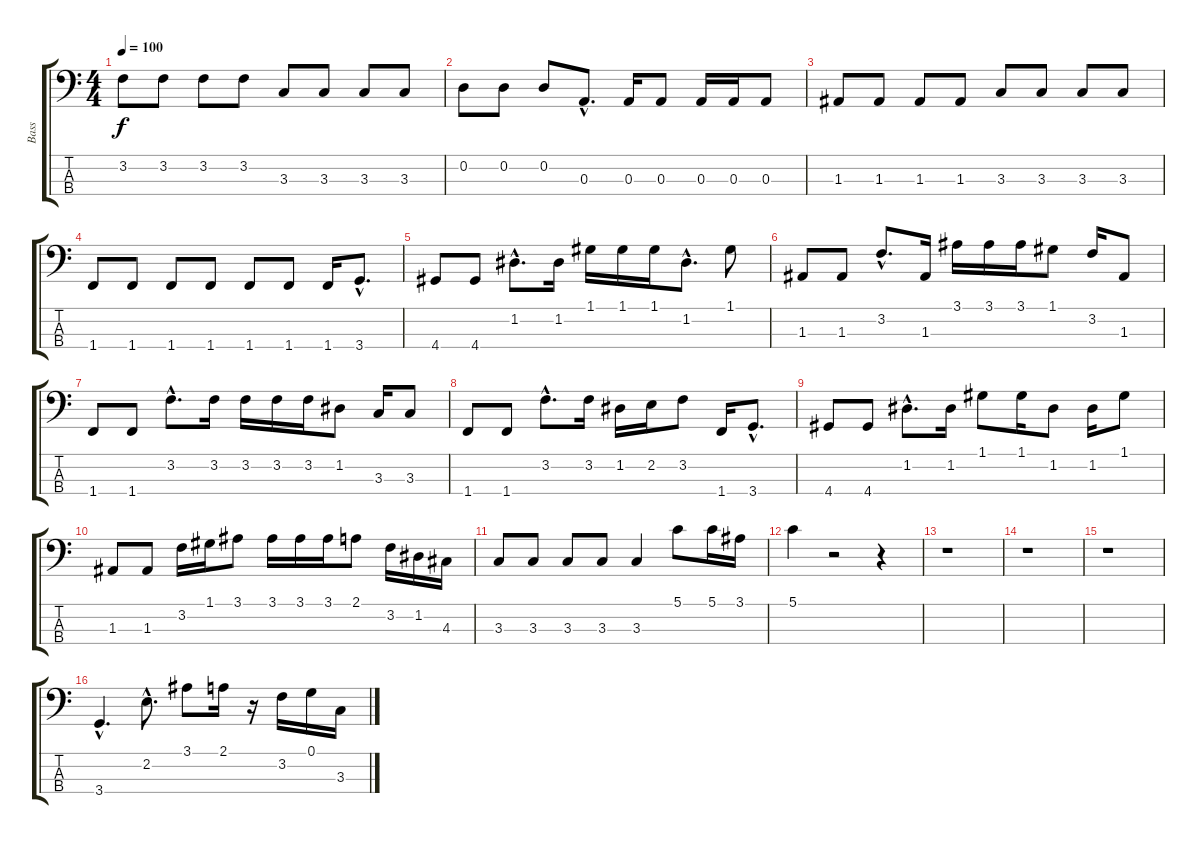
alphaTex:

\track ("Bass" "Bass") {instrument electricbassfinger}
\staff {score tabs}
\tuning (G2 D2 A1 E1) {hide}
\ts (4 4)
\tempo 100
\clef f4
\ks c
3.2.8{dy f} 3.2.8 3.2.8 3.2.8 3.3.8 3.3.8 3.3.8 3.3.8 |
0.2.8 0.2.8 0.2.8 0.3{hac}.8{d} 0.3.16 0.3.8 0.3.16 0.3.16 0.3.8 |
1.3.8 1.3.8 1.3.8 1.3.8 3.3.8 3.3.8 3.3.8 3.3.8 |
1.4.8 1.4.8 1.4.8 1.4.8 1.4.8 1.4.8 1.4.16 3.4{hac}.8{d} |
4.4.8 4.4.8 1.2{hac}.8{d} 1.2.16 1.1.16 1.1.16 1.1.16 1.2{hac}.8{d} 1.1.8 |
1.3.8 1.3.8 3.2{hac}.8{d} 1.3.16 3.1.16 3.1.16 3.1.16 1.1.8 3.2.16 1.3.8 |
1.4.8 1.4.8 3.2{hac}.8{d} 3.2.16 3.2.16 3.2.16 3.2.16 1.2.8 3.3.16 3.3.8 |
1.4.8 1.4.8 3.2{hac}.8{d} 3.2.16 1.2.16 2.2.16 3.2.8 1.4.16 3.4{hac}.8{d} |
4.4.8 4.4.8 1.2{hac}.8{d} 1.2.16 1.1.8 1.1.16 1.2.8 1.2.16 1.1.8 |
1.3.8 1.3.8 3.2.16 1.1.16 3.1.8 3.1.16 3.1.16 3.1.16 2.1.8 3.2.16 1.2.16 4.3.16 |
3.3.8 3.3.8 3.3.8 3.3.8 3.3.4 5.1.8 5.1.16 3.1.16 |
5.1.4 r.2 r.4 |
r.1 |
r.1 |
r.1 |
3.4{hac}.4{d volume 13} 2.2{hac}.8{d} 3.1.8 2.1.16 r.16 3.2.16 0.1.16 3.3.16
